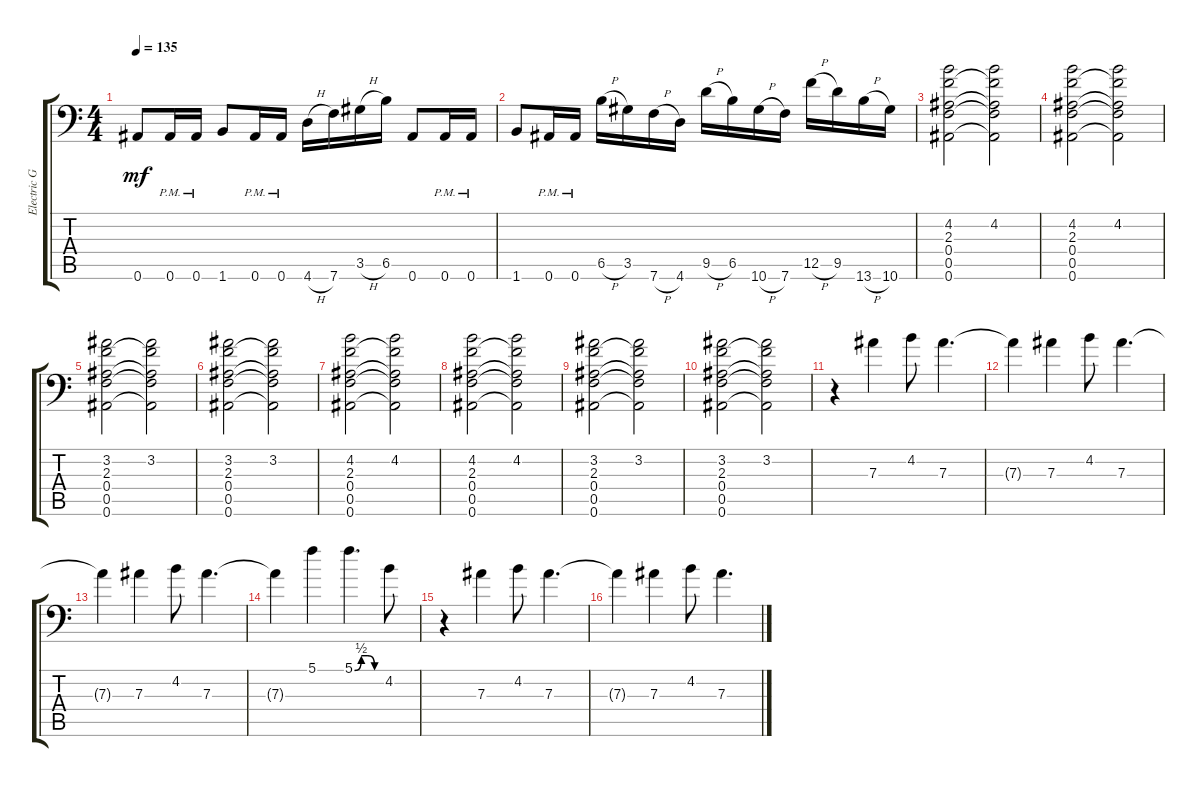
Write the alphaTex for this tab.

\track ("Electric Guitar" "Electric G") {instrument distortionguitar}
\staff {score tabs}
\tuning (C4 G3 Eb3 Bb2 F2 Bb1) {hide}
\ts (4 4)
\tempo 135
\clef f4
\ks c
0.6.8{dy mf} 0.6{pm}.16 0.6{pm}.16 1.6.8 0.6{pm}.16 0.6{pm}.16 4.6{h}.16 7.6.16 3.5{h}.16 6.5.16 0.6.8 0.6{pm}.16 0.6{pm}.16 |
1.6.8 0.6{pm}.16 0.6{pm}.16 6.5{h}.16 3.5.16 7.6{h}.16 4.6.16 9.5{h}.16 6.5.16 10.6{h}.16 7.6.16 12.5{h}.16 9.5.16 13.6{h}.16 10.6.16 |
(4.2 2.3 0.4 0.5 0.6).2 (4.2 2.3{t} 0.4{t} 0.5{t} 0.6{t}).2 |
(4.2 2.3 0.4 0.5 0.6).2 (4.2 2.3{t} 0.4{t} 0.5{t} 0.6{t}).2 |
(3.2 2.3 0.4 0.5 0.6).2 (3.2 2.3{t} 0.4{t} 0.5{t} 0.6{t}).2 |
(3.2 2.3 0.4 0.5 0.6).2 (3.2 2.3{t} 0.4{t} 0.5{t} 0.6{t}).2 |
(4.2 2.3 0.4 0.5 0.6).2 (4.2 2.3{t} 0.4{t} 0.5{t} 0.6{t}).2 |
(4.2 2.3 0.4 0.5 0.6).2 (4.2 2.3{t} 0.4{t} 0.5{t} 0.6{t}).2 |
(3.2 2.3 0.4 0.5 0.6).2 (3.2 2.3{t} 0.4{t} 0.5{t} 0.6{t}).2 |
(3.2 2.3 0.4 0.5 0.6).2 (3.2 2.3{t} 0.4{t} 0.5{t} 0.6{t}).2 |
r.4 7.3.4 4.2.8 7.3.4{d} |
7.3{t}.4 7.3.4 4.2.8 7.3.4{d} |
7.3{t}.4 7.3.4 4.2.8 7.3.4{d} |
7.3{t}.4 5.1.4 5.1{be (custom 0 0 15 2 30 2 45 0 60 0)}.4{d} 4.2.8 |
r.4 7.3.4 4.2.8 7.3.4{d} |
7.3{t}.4 7.3.4 4.2.8 7.3.4{d}
